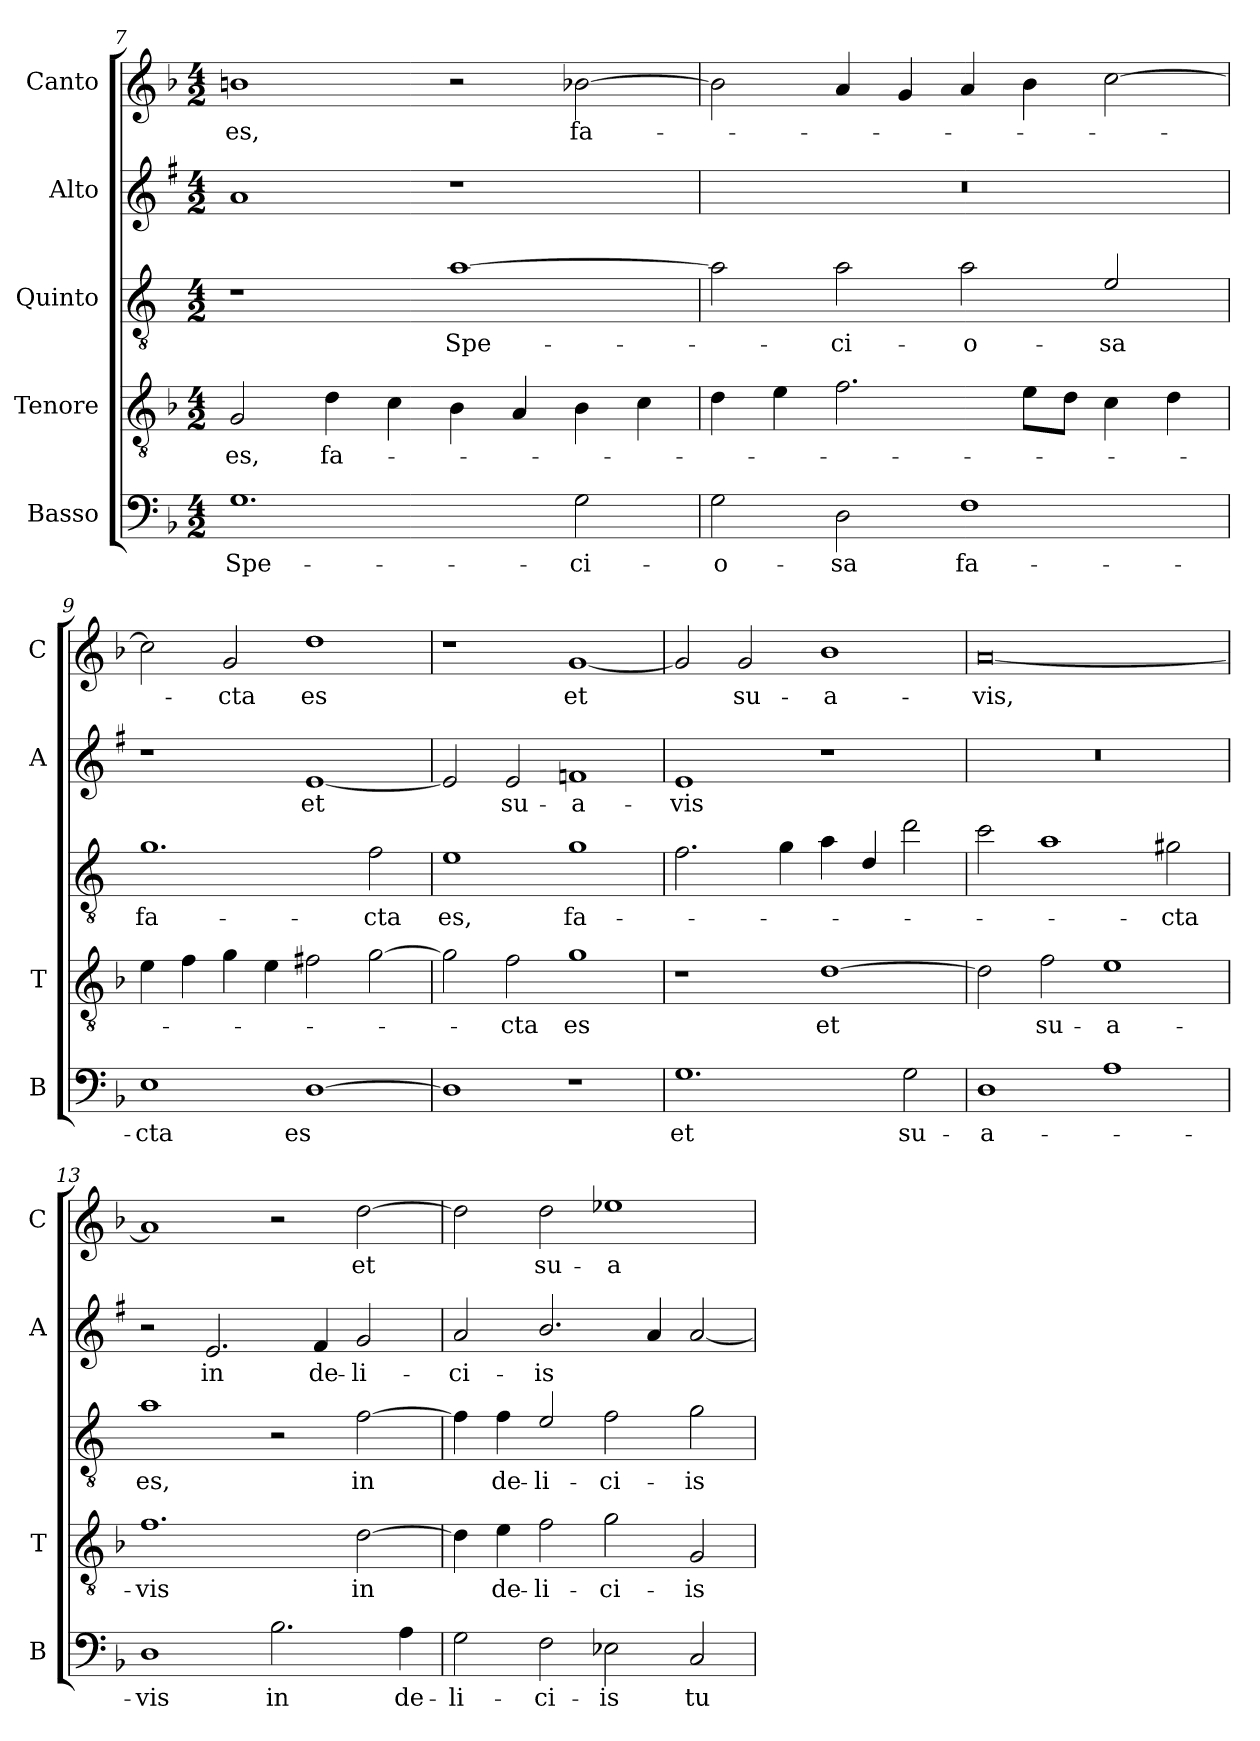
**kern	**text	**kern	**text	**kern	**text	**kern	**text	**kern	**text
*part5	*part5	*part4	*part4	*part3	*part3	*part2	*part2	*part1	*part1
*staff5	*staff5	*staff4	*staff4	*staff3	*staff3	*staff2	*staff2	*staff1	*staff1
*I"Basso	*	*I"Tenore	*	*I"Quinto	*	*I"Alto	*	*I"Canto	*
*I'B	*	*I'T	*	*	*	*I'A	*	*I'C	*
*clefF4	*	*clefGv2	*	*clefGv2	*	*clefG2	*	*clefG2	*
*	*	*	*	*ITrd4c7	*	*ITrd1c2	*	*	*
*k[b-]	*	*k[b-]	*	*k[b-]	*	*k[b-]	*	*k[b-]	*
*F:	*	*F:	*	*F:	*	*F:	*	*F:	*
*M4/2	*	*M4/2	*	*M4/2	*	*M4/2	*	*M4/2	*
=7	=7	=7	=7	=7	=7	=7	=7	=7	=7
!	!LO:LY:b	!	!LO:LY:b	!	!	!	!	!	!LO:LY:b
1.G	Spe-	2G/	es,	1r	.	1g	.	1bn	es,
!	!	!	!LO:LY:b	!	!	!	!	!	!
.	.	4d\	fa-	.	.	.	.	.	.
.	.	4c\	.	.	.	.	.	.	.
!	!	!	!	!	!LO:LY:b	!	!	!	!
.	.	4B-\	.	[1d	Spe-	1r	.	2r	.
.	.	4A/	.	.	.	.	.	.	.
!	!LO:LY:b	!	!	!	!	!	!	!	!LO:LY:b
2G\	-ci-	4B-\	.	.	.	.	.	[2b-X\	fa-
.	.	4c\	.	.	.	.	.	.	.
=8	=8	=8	=8	=8	=8	=8	=8	=8	=8
!	!LO:LY:b	!	!	!	!	!	!	!	!
2G\	-o-	4d\	.	2d\]	.	0r	.	2b-\]	.
.	.	4e\	.	.	.	.	.	.	.
!	!LO:LY:b	!	!	!	!LO:LY:b	!	!	!	!
2D\	-sa	2.f\	.	2d\	-ci-	.	.	4a/	.
.	.	.	.	.	.	.	.	4g/	.
!	!LO:LY:b	!	!	!	!LO:LY:b	!	!	!	!
1F	fa-	.	.	2d\	-o-	.	.	4a/	.
.	.	8e\L	.	.	.	.	.	4b-\	.
.	.	8d\J	.	.	.	.	.	.	.
!	!	!	!	!	!LO:LY:b	!	!	!	!
.	.	4c\	.	2A/	-sa	.	.	[2cc\	.
.	.	4d\	.	.	.	.	.	.	.
=9	=9	=9	=9	=9	=9	=9	=9	=9	=9
!	!LO:LY:b	!	!	!	!LO:LY:b	!	!	!	!
1E	-cta	4e\	.	1.c	fa-	1r	.	2cc\]	.
.	.	4f\	.	.	.	.	.	.	.
!	!	!	!	!	!	!	!	!	!LO:LY:b
.	.	4g\	.	.	.	.	.	2g/	-cta
.	.	4e\	.	.	.	.	.	.	.
!	!LO:LY:b	!	!	!	!	!	!LO:LY:b	!	!LO:LY:b
[1D	es	2f#X\	.	.	.	[1d	et	1dd	es
!	!	!	!	!	!LO:LY:b	!	!	!	!
.	.	[2g\	.	2B-\	-cta	.	.	.	.
=10	=10	=10	=10	=10	=10	=10	=10	=10	=10
!	!	!	!	!	!LO:LY:b	!	!	!	!
1D]	.	2g\]	.	1A	es,	2d/]	.	1r	.
!	!	!	!LO:LY:b	!	!	!	!LO:LY:b	!	!
.	.	2f\	-cta	.	.	2d/	su-	.	.
!	!	!	!LO:LY:b	!	!LO:LY:b	!	!LO:LY:b	!	!LO:LY:b
1r	.	1g	es	1c	fa-	1e-X	-a-	[1g	et
!!LO:LB:g=z
=11	=11	=11	=11	=11	=11	=11	=11	=11	=11
!	!LO:LY:b	!	!	!	!	!	!LO:LY:b	!	!
1.G	et	1r	.	2.B-\	.	1d	-vis	2g/]	.
!	!	!	!	!	!	!	!	!	!LO:LY:b
.	.	.	.	.	.	.	.	2g/	su-
.	.	.	.	4c\	.	.	.	.	.
!	!	!	!LO:LY:b	!	!	!	!	!	!LO:LY:b
.	.	[1d	et	4d\	.	1r	.	1b-	-a-
.	.	.	.	4G/	.	.	.	.	.
!	!LO:LY:b	!	!	!	!	!	!	!	!
2G\	su-	.	.	2g\	.	.	.	.	.
=12	=12	=12	=12	=12	=12	=12	=12	=12	=12
!	!LO:LY:b	!	!	!	!	!	!	!	!LO:LY:b
1D	-a-	2d\]	.	2f\	.	0r	.	[0a	-vis,
!	!	!	!LO:LY:b	!	!	!	!	!	!
.	.	2f\	su-	1d	.	.	.	.	.
!	!	!	!LO:LY:b	!	!	!	!	!	!
1A	.	1e	-a-	.	.	.	.	.	.
!	!	!	!	!	!LO:LY:b	!	!	!	!
.	.	.	.	2c#X\	-cta	.	.	.	.
=13	=13	=13	=13	=13	=13	=13	=13	=13	=13
!	!LO:LY:b	!	!LO:LY:b	!	!LO:LY:b	!	!	!	!
1D	-vis	1.f	-vis	1d	es,	2r	.	1a]	.
!	!	!	!	!	!	!	!LO:LY:b	!	!
.	.	.	.	.	.	2.d/	in	.	.
!	!LO:LY:b	!	!	!	!	!	!	!	!
2.B-\	in	.	.	2r	.	.	.	2r	.
!	!	!	!	!	!	!	!LO:LY:b	!	!
.	.	.	.	.	.	4e/	de-	.	.
!	!	!	!LO:LY:b	!	!LO:LY:b	!	!LO:LY:b	!	!LO:LY:b
.	.	[2d\	in	[2B-\	in	2f/	-li-	[2dd\	et
!	!LO:LY:b	!	!	!	!	!	!	!	!
4A\	de-	.	.	.	.	.	.	.	.
=14	=14	=14	=14	=14	=14	=14	=14	=14	=14
!	!LO:LY:b	!	!	!	!	!	!LO:LY:b	!	!
2G\	-li-	4d\]	.	4B-\]	.	2g/	-ci-	2dd\]	.
!	!	!	!LO:LY:b	!	!LO:LY:b	!	!	!	!
.	.	4e\	de-	4B-\	de-	.	.	.	.
!	!LO:LY:b	!	!LO:LY:b	!	!LO:LY:b	!	!LO:LY:b	!	!LO:LY:b
2F\	-ci-	2f\	-li-	2A/	-li-	2.a/	-is	2dd\	su-
!	!LO:LY:b	!	!LO:LY:b	!	!LO:LY:b	!	!	!	!LO:LY:b
2E-X\	-is	2g\	-ci-	2B-\	-ci-	.	.	1ee-X	-a-
.	.	.	.	.	.	4g/	.	.	.
!	!LO:LY:b	!	!LO:LY:b	!	!LO:LY:b	!	!	!	!
2C/	tu-	2G/	-is	2c\	-is	[2g/	.	.	.
=	=	=	=	=	=	=	=	=	=
*-	*-	*-	*-	*-	*-	*-	*-	*-	*-
